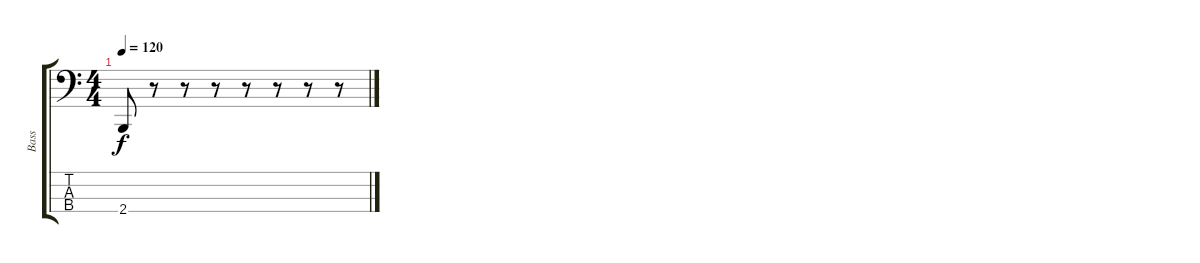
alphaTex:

\track ("Bass" "Bass") {instrument electricbassfinger}
\staff {score tabs}
\tuning (C2 G1 D1 A0) {hide}
\ts (4 4)
\tempo 120
\clef f4
\ks c
2.4.8{dy f} r.8 r.8 r.8 r.8 r.8 r.8 r.8
